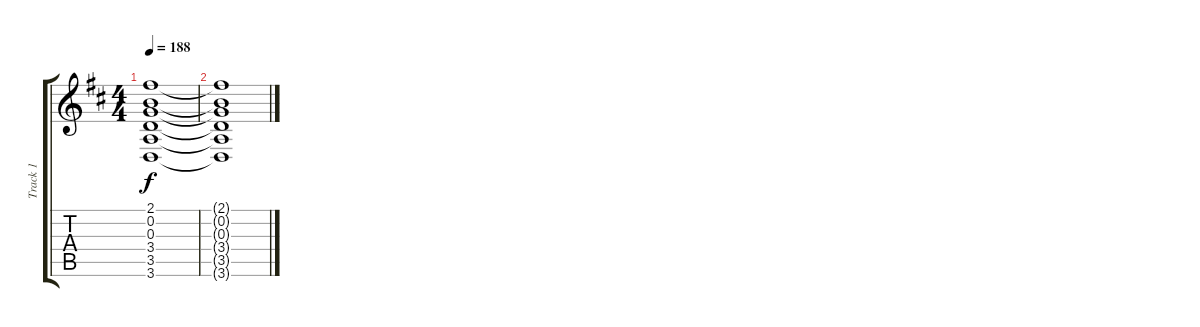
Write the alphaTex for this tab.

\track ("Track 1" "Track 1") {instrument overdrivenguitar}
\staff {score tabs}
\tuning (E4 B3 G3 B2 Gb2 B1) {hide}
\ts (4 4)
\tempo 188
\clef g2
\ks bminor
(2.1{t} 0.2{t} 0.3{t} 3.4{t} 3.5{t} 3.6{t}).1{dy f} |
(2.1{t} 0.2{t} 0.3{t} 3.4{t} 3.5{t} 3.6{t}).1
